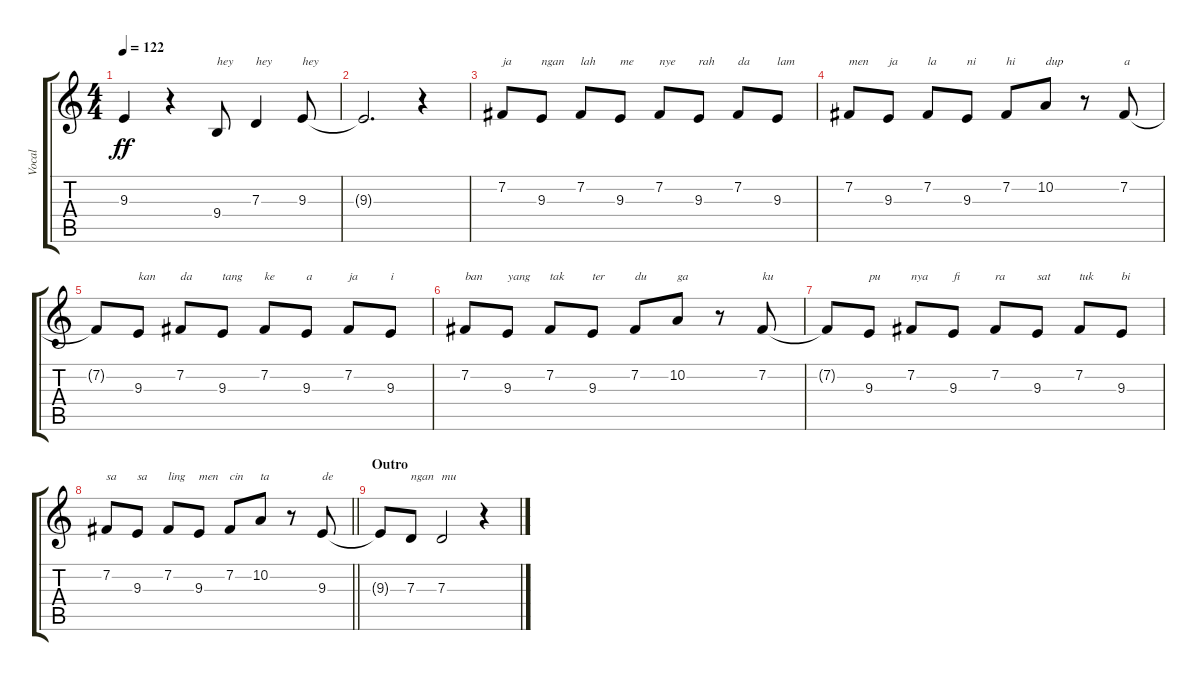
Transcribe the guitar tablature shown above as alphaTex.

\track ("Vocal" "Vocal") {instrument lead2sawtooth}
\staff {score tabs}
\tuning (E4 B3 G3 D3 A2 E2) {hide}
\ts (4 4)
\tempo 122
\clef g2
\ks c
9.3{t}.4{dy ff} r.4 9.4.8{txt "hey"} 7.3.4{txt "hey"} 9.3.8{txt "hey"} |
9.3{t}.2{d} r.4 |
7.2.8{txt "ja"} 9.3.8{txt "ngan"} 7.2.8{txt "lah"} 9.3.8{txt "me"} 7.2.8{txt "nye"} 9.3.8{txt "rah"} 7.2.8{txt "da"} 9.3.8{txt "lam"} |
7.2.8{txt "men"} 9.3.8{txt "ja"} 7.2.8{txt "la"} 9.3.8{txt "ni"} 7.2.8{txt "hi"} 10.2.8{txt "dup"} r.8 7.2.8{txt "a"} |
7.2{t}.8 9.3.8{txt "kan"} 7.2.8{txt "da"} 9.3.8{txt "tang"} 7.2.8{txt "ke"} 9.3.8{txt "a"} 7.2.8{txt "ja"} 9.3.8{txt "i"} |
7.2.8{txt "ban"} 9.3.8{txt "yang"} 7.2.8{txt "tak"} 9.3.8{txt "ter"} 7.2.8{txt "du"} 10.2.8{txt "ga"} r.8 7.2.8{txt "ku"} |
7.2{t}.8 9.3.8{txt "pu"} 7.2.8{txt "nya"} 9.3.8{txt "fi"} 7.2.8{txt "ra"} 9.3.8{txt "sat"} 7.2.8{txt "tuk"} 9.3.8{txt "bi"} |
\barLineRight lightlight
7.2.8{txt "sa"} 9.3.8{txt "sa"} 7.2.8{txt "ling"} 9.3.8{txt "men"} 7.2.8{txt "cin"} 10.2.8{txt "ta"} r.8 9.3.8{txt "de"} |
\section ("" "Outro")
9.3{t}.8 7.3.8{txt "ngan"} 7.3.2{txt "mu"} r.4
